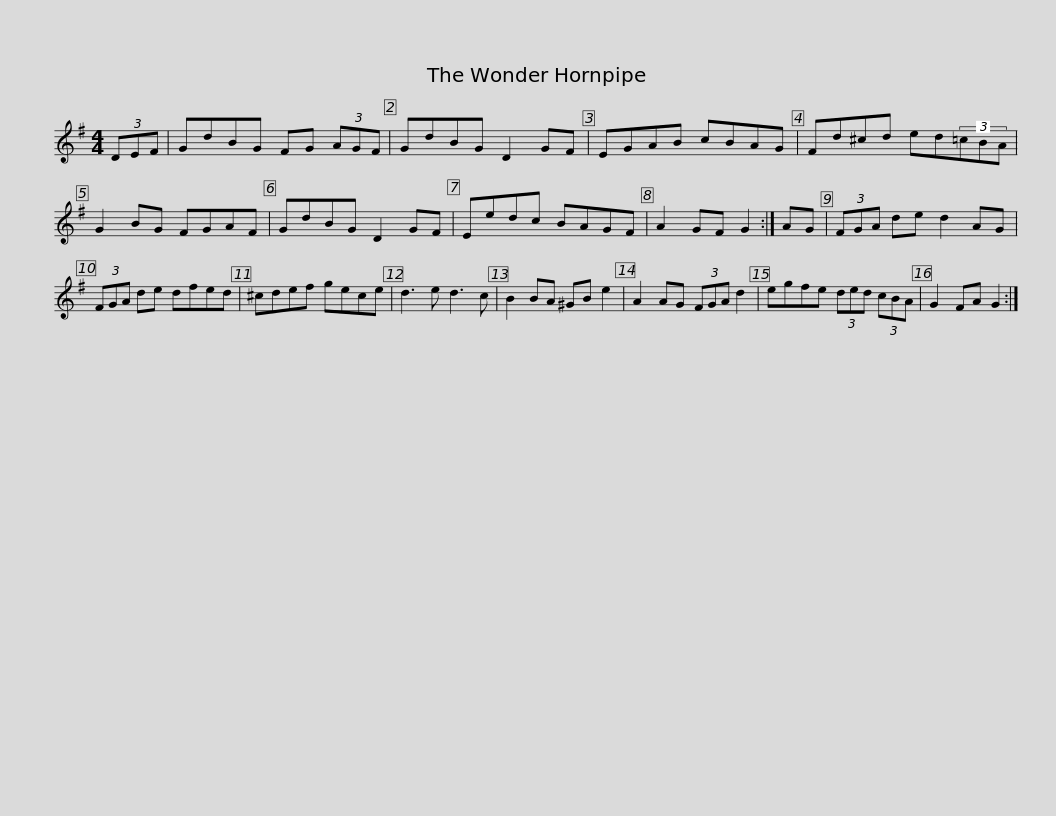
X:1
L:1/8
M:4/4
I:linebreak $
K:G
V:1 treble
V:1
 (3DEF | GdBG FG (3AGF | GdBG D2 GF | EGAB cBAG | Fd^cd ed(3=cBA | %5
 G2 BG FGAF |$ GdBG D2 GF | Eedc BAGF | A2 GF G2 :| AG | %10
 (3FGA de d2 AG | (3FGA de dfed |$ ^cdef gece | d3 e d3 c | B2 BA ^GB e2 | %15
 A2 AG (3FGA d2 | egfe (3ded (3cBA | G2 FA G2 :| %18
